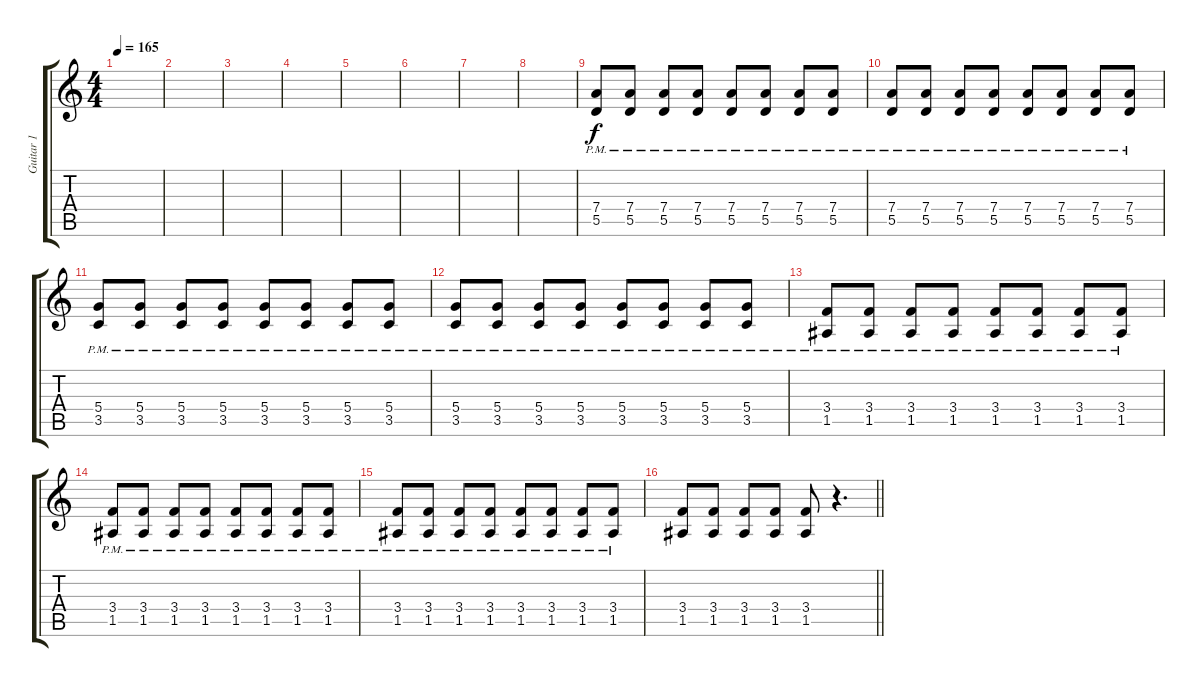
\track ("Guitar 1" "Guitar 1") {instrument overdrivenguitar}
\staff {score tabs}
\tuning (E4 B3 G3 D3 A2 E2) {hide}
\ts (4 4)
\tempo 165
\clef g2
\ks c
|
|
|
|
|
|
|
|
(7.4{pm} 5.5{pm}).8 (7.4{pm} 5.5{pm}).8 (7.4{pm} 5.5{pm}).8 (7.4{pm} 5.5{pm}).8 (7.4{pm} 5.5{pm}).8 (7.4{pm} 5.5{pm}).8 (7.4{pm} 5.5{pm}).8 (7.4{pm} 5.5{pm}).8 |
(7.4{pm} 5.5{pm}).8 (7.4{pm} 5.5{pm}).8 (7.4{pm} 5.5{pm}).8 (7.4{pm} 5.5{pm}).8 (7.4{pm} 5.5{pm}).8 (7.4{pm} 5.5{pm}).8 (7.4{pm} 5.5{pm}).8 (7.4{pm} 5.5{pm}).8 |
(5.4{pm} 3.5{pm}).8 (5.4{pm} 3.5{pm}).8 (5.4{pm} 3.5{pm}).8 (5.4{pm} 3.5{pm}).8 (5.4{pm} 3.5{pm}).8 (5.4{pm} 3.5{pm}).8 (5.4{pm} 3.5{pm}).8 (5.4{pm} 3.5{pm}).8 |
(5.4{pm} 3.5{pm}).8 (5.4{pm} 3.5{pm}).8 (5.4{pm} 3.5{pm}).8 (5.4{pm} 3.5{pm}).8 (5.4{pm} 3.5{pm}).8 (5.4{pm} 3.5{pm}).8 (5.4{pm} 3.5{pm}).8 (5.4{pm} 3.5{pm}).8 |
(3.4{pm} 1.5{pm}).8 (3.4{pm} 1.5{pm}).8 (3.4{pm} 1.5{pm}).8 (3.4{pm} 1.5{pm}).8 (3.4{pm} 1.5{pm}).8 (3.4{pm} 1.5{pm}).8 (3.4{pm} 1.5{pm}).8 (3.4{pm} 1.5{pm}).8 |
(3.4{pm} 1.5{pm}).8 (3.4{pm} 1.5{pm}).8 (3.4{pm} 1.5{pm}).8 (3.4{pm} 1.5{pm}).8 (3.4{pm} 1.5{pm}).8 (3.4{pm} 1.5{pm}).8 (3.4{pm} 1.5{pm}).8 (3.4{pm} 1.5{pm}).8 |
(3.4{pm} 1.5{pm}).8 (3.4{pm} 1.5{pm}).8 (3.4{pm} 1.5{pm}).8 (3.4{pm} 1.5{pm}).8 (3.4{pm} 1.5{pm}).8 (3.4{pm} 1.5{pm}).8 (3.4{pm} 1.5{pm}).8 (3.4{pm} 1.5{pm}).8 |
\barLineRight lightlight
(3.4 1.5).8 (3.4 1.5).8 (3.4 1.5).8 (3.4 1.5).8 (3.4 1.5).8 r.4{d}
